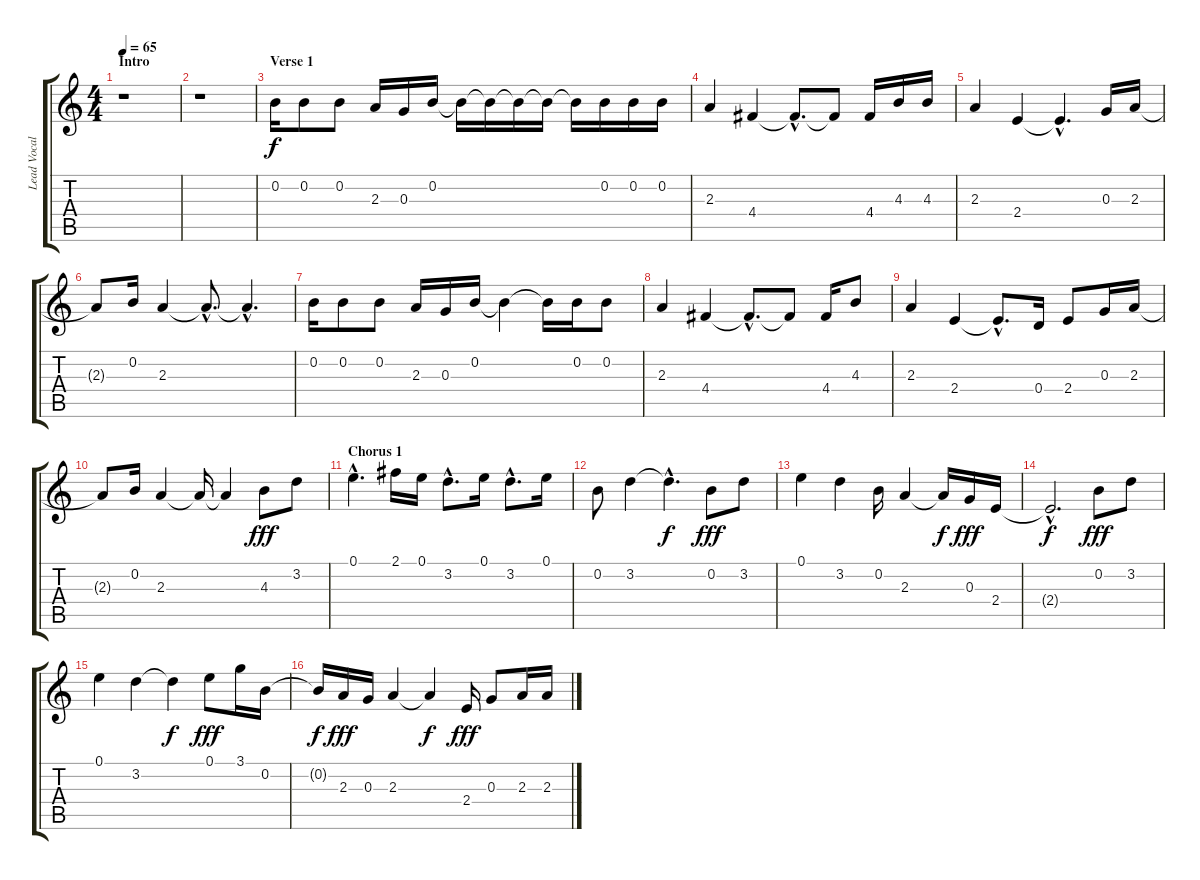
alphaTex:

\track ("Lead Vocals (Daltrey)" "Lead Vocal") {instrument electricguitarjazz}
\staff {score tabs}
\tuning (E4 B3 G3 D3 A2 E2) {hide}
\ts (4 4)
\section ("" "Intro")
\tempo 65
\clef g2
\ks c
r.1{dy f instrument electricguitarjazz} |
r.1 |
\section ("" "Verse 1")
0.2.16 0.2.8 0.2.8 2.3.16 0.3.16 0.2.16 0.2{t}.16 0.2{t}.16 0.2{t}.16 0.2{t}.16 0.2{t}.16 0.2.16 0.2.16 0.2.16 |
2.3.4 4.4.4 4.4{hac t}.8{d} 4.4{t}.8 4.4.16 4.3.16 4.3.16 |
2.3.4 2.4.4 2.4{hac t}.4{d} 0.3.16 2.3.16 |
2.3{t}.8 0.2.16 2.3.4 2.3{hac t}.8{d} 2.3{hac t}.4{d} |
0.2.16 0.2.8 0.2.8 2.3.16 0.3.16 0.2.16 0.2{t}.4 0.2{t}.16 0.2.16 0.2.8 |
2.3.4 4.4.4 4.4{hac t}.8{d} 4.4{t}.8 4.4.16 4.3.8 |
2.3.4 2.4.4 2.4{hac t}.8{d} 0.4.16 2.4.8 0.3.16 2.3.16 |
2.3{t}.8 0.2.16 2.3.4 2.3{t}.16 2.3{t}.4 4.3.8{dy fff volume 16} 3.2.8 |
\section ("" "Chorus 1")
0.1{hac}.4{d} 2.1.16 0.1.16 3.2{hac}.8{d} 0.1.16 3.2{hac}.8{d} 0.1.16 |
0.2.8 3.2.4 3.2{hac t}.4{d dy f} 0.2.8{dy fff} 3.2.8 |
0.1.4 3.2.4 0.2.16 2.3.4 2.3{t}.16{dy f} 0.3.16{dy fff} 2.4.16 |
2.4{hac t}.2{d dy f} 0.2.8{dy fff} 3.2.8 |
0.1.4 3.2.4 3.2{t}.4{dy f} 0.1.8{dy fff} 3.1.16 0.2.16 |
0.2{t}.16{dy f} 2.3.16{dy fff} 0.3.16 2.3.4 2.3{t}.4{dy f} 2.4.16{dy fff} 0.3.8 2.3.16 2.3.16
